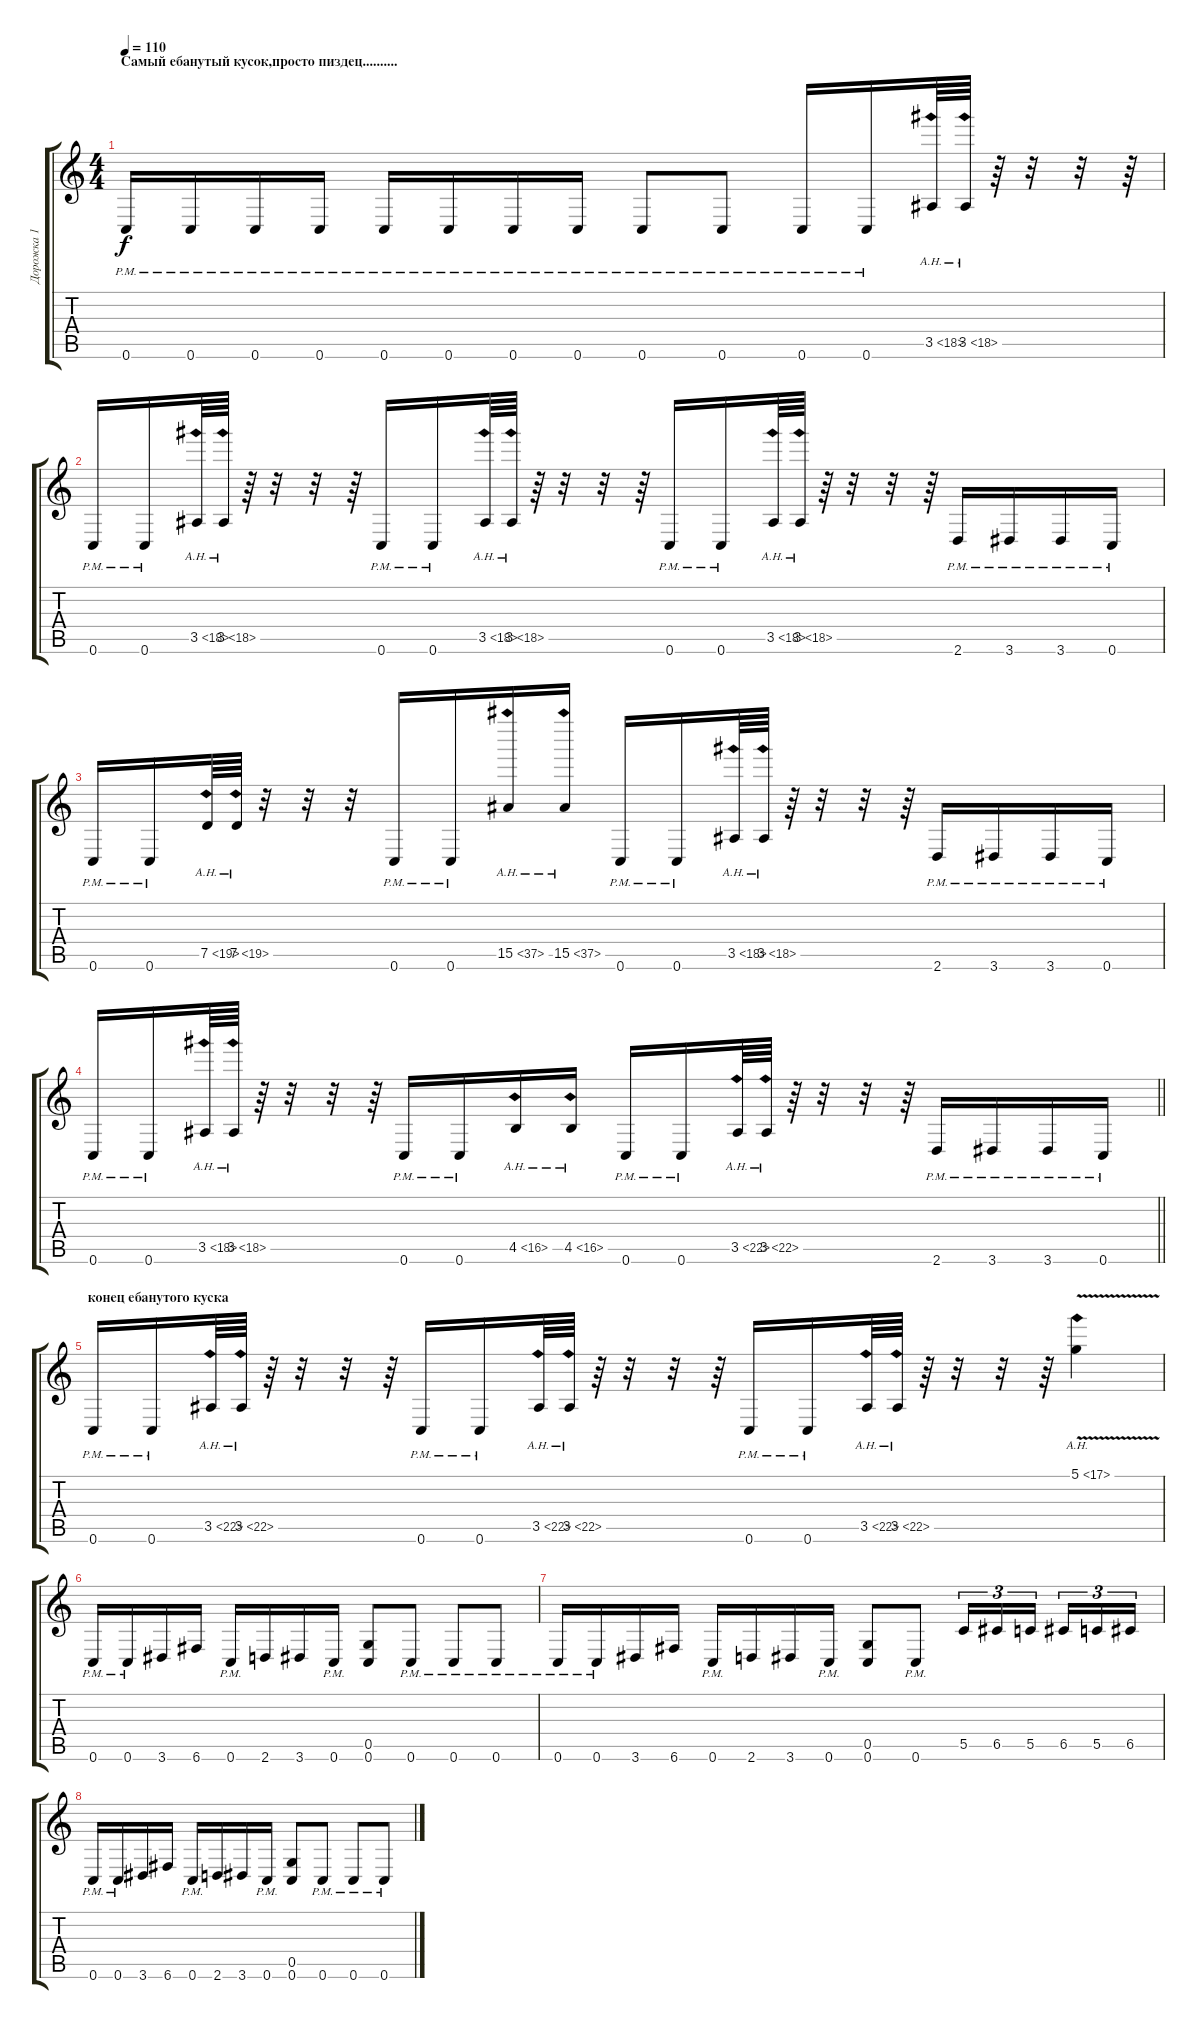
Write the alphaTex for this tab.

\track ("Дорожка 1" "Дорожка 1") {instrument overdrivenguitar}
\staff {score tabs}
\tuning (D4 A3 F3 C3 G2 C2) {hide}
\ts (4 4)
\section ("" "Самый ебанутый кусок,просто пиздец..........")
\tempo 110
\clef g2
\ks c
0.6{pm}.16{dy f} 0.6{pm}.16 0.6{pm}.16 0.6{pm}.16 0.6{pm}.16 0.6{pm}.16 0.6{pm}.16 0.6{pm}.16 0.6{pm}.8 0.6{pm}.8 0.6{pm}.16 0.6{pm}.16 3.5{ah 15}.64 3.5{ah 15}.64 r.64 r.32 r.32 r.64 |
0.6{pm}.16 0.6{pm}.16 3.5{ah 15}.64 3.5{ah 15}.64 r.64 r.32 r.32 r.64 0.6{pm}.16 0.6{pm}.16 3.5{ah 15}.64 3.5{ah 15}.64 r.64 r.32 r.32 r.64 0.6{pm}.16 0.6{pm}.16 3.5{ah 15}.64 3.5{ah 15}.64 r.64 r.32 r.32 r.64 2.6{pm}.16 3.6{pm}.16 3.6{pm}.16 0.6{pm}.16 |
0.6{pm}.16 0.6{pm}.16 7.5{ah 12}.64 7.5{ah 12}.64 r.32 r.32 r.32 0.6{pm}.16 0.6{pm}.16 15.5{ah 22}.16 15.5{ah 22}.16 0.6{pm}.16 0.6{pm}.16 3.5{ah 15}.64 3.5{ah 15}.64 r.64 r.32 r.32 r.64 2.6{pm}.16 3.6{pm}.16 3.6{pm}.16 0.6{pm}.16 |
\barLineRight lightlight
0.6{pm}.16 0.6{pm}.16 3.5{ah 15}.64 3.5{ah 15}.64 r.64 r.32 r.32 r.64 0.6{pm}.16 0.6{pm}.16 4.5{ah 12}.16 4.5{ah 12}.16 0.6{pm}.16 0.6{pm}.16 3.5{ah 19}.64 3.5{ah 19}.64 r.64 r.32 r.32 r.64 2.6{pm}.16 3.6{pm}.16 3.6{pm}.16 0.6{pm}.16 |
\section ("" "конец ебанутого куска")
0.6{pm}.16 0.6{pm}.16 3.5{ah 19}.64 3.5{ah 19}.64 r.64 r.32 r.32 r.64 0.6{pm}.16 0.6{pm}.16 3.5{ah 19}.64 3.5{ah 19}.64 r.64 r.32 r.32 r.64 0.6{pm}.16 0.6{pm}.16 3.5{ah 19}.64 3.5{ah 19}.64 r.64 r.32 r.32 r.64 5.1{ah 12 v}.4 |
0.6{pm}.16 0.6{pm}.16 3.6.16 6.6.16 0.6{pm}.16 2.6.16 3.6.16 0.6{pm}.16 (0.5 0.6).8 0.6{pm}.8 0.6{pm}.8 0.6{pm}.8 |
0.6{pm}.16 0.6{pm}.16 3.6.16 6.6.16 0.6{pm}.16 2.6.16 3.6.16 0.6{pm}.16 (0.5 0.6).8 0.6{pm}.8 5.5.16{tu (3 2)} 6.5.16{tu (3 2)} 5.5.16{tu (3 2) beam splitsecondary} 6.5.16{tu (3 2)} 5.5.16{tu (3 2)} 6.5.16{tu (3 2)} |
0.6{pm}.16 0.6{pm}.16 3.6.16 6.6.16 0.6{pm}.16 2.6.16 3.6.16 0.6{pm}.16 (0.5 0.6).8 0.6{pm}.8 0.6{pm}.8 0.6{pm}.8
